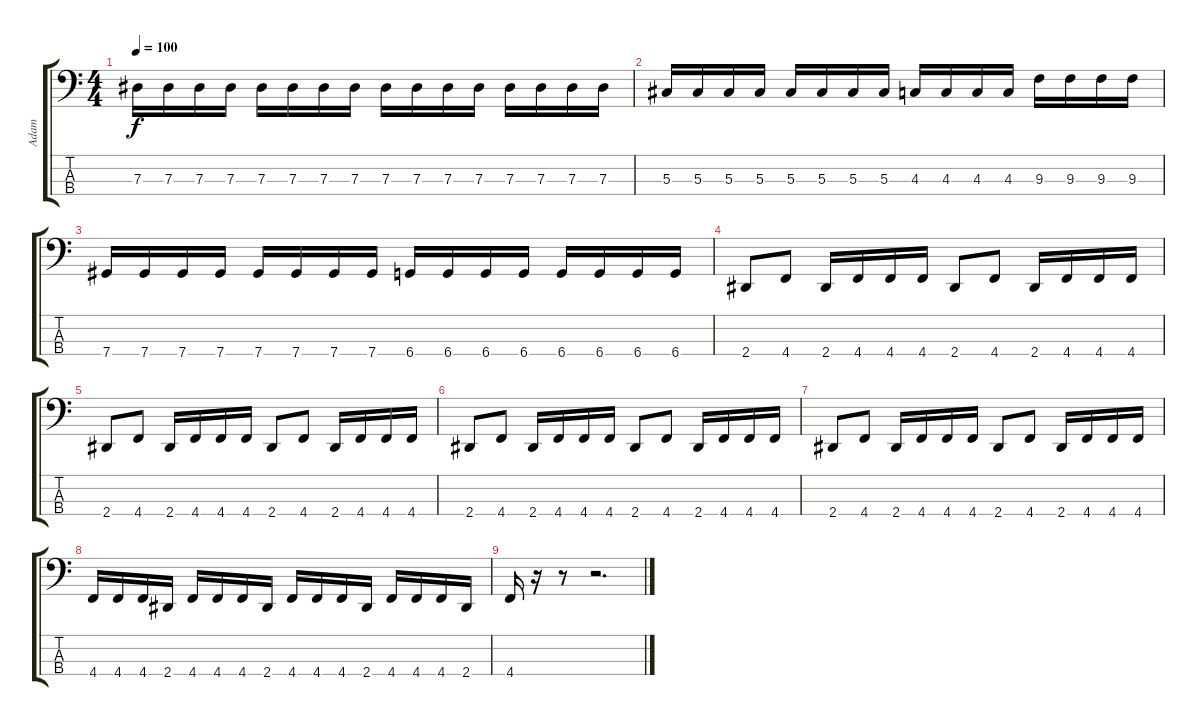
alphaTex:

\track ("Adam" "Adam") {instrument electricbasspick}
\staff {score tabs}
\tuning (Gb2 Db2 Ab1 Db1) {hide}
\ts (4 4)
\tempo 100
\clef f4
\ks c
7.3.16{dy f} 7.3.16 7.3.16 7.3.16 7.3.16 7.3.16 7.3.16 7.3.16 7.3.16 7.3.16 7.3.16 7.3.16 7.3.16 7.3.16 7.3.16 7.3.16 |
5.3.16 5.3.16 5.3.16 5.3.16 5.3.16 5.3.16 5.3.16 5.3.16 4.3.16 4.3.16 4.3.16 4.3.16 9.3.16 9.3.16 9.3.16 9.3.16 |
7.4.16 7.4.16 7.4.16 7.4.16 7.4.16 7.4.16 7.4.16 7.4.16 6.4.16 6.4.16 6.4.16 6.4.16 6.4.16 6.4.16 6.4.16 6.4.16 |
2.4.8 4.4.8 2.4.16 4.4.16 4.4.16 4.4.16 2.4.8 4.4.8 2.4.16 4.4.16 4.4.16 4.4.16 |
2.4.8 4.4.8 2.4.16 4.4.16 4.4.16 4.4.16 2.4.8 4.4.8 2.4.16 4.4.16 4.4.16 4.4.16 |
2.4.8 4.4.8 2.4.16 4.4.16 4.4.16 4.4.16 2.4.8 4.4.8 2.4.16 4.4.16 4.4.16 4.4.16 |
2.4.8 4.4.8 2.4.16 4.4.16 4.4.16 4.4.16 2.4.8 4.4.8 2.4.16 4.4.16 4.4.16 4.4.16 |
4.4.16 4.4.16 4.4.16 2.4.16 4.4.16 4.4.16 4.4.16 2.4.16 4.4.16 4.4.16 4.4.16 2.4.16 4.4.16 4.4.16 4.4.16 2.4.16 |
4.4.16 r.16 r.8 r.2{d}
